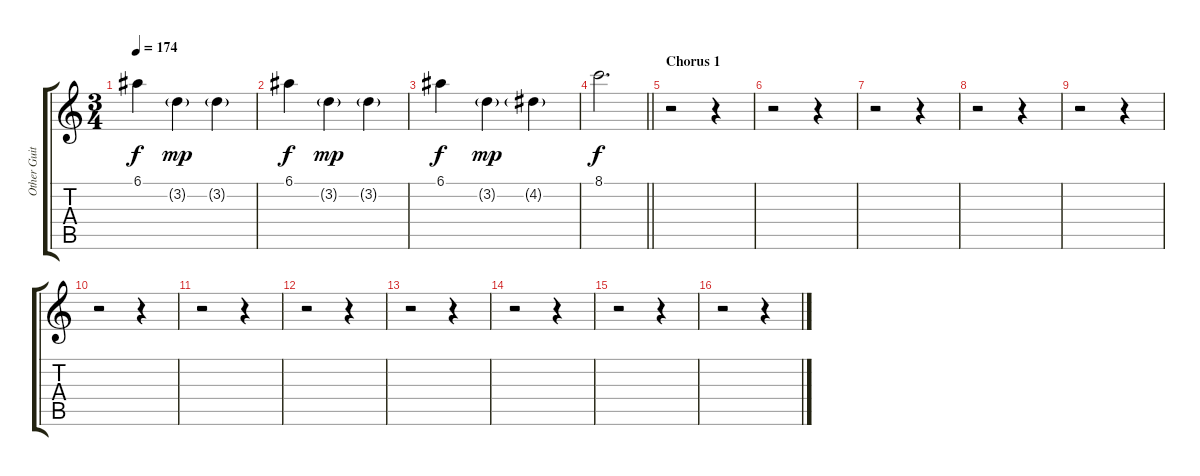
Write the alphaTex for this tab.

\track ("Other Guitar" "Other Guit") {instrument distortionguitar}
\staff {score tabs}
\tuning (E4 B3 G3 D3 A2 E2) {hide}
\ts (3 4)
\tempo 174
\clef g2
\ks c
6.1.4{dy f} 3.2{g}.4{dy mp} 3.2{g}.4 |
6.1.4{dy f} 3.2{g}.4{dy mp} 3.2{g}.4 |
6.1.4{dy f} 3.2{g}.4{dy mp} 4.2{g}.4 |
\barLineRight lightlight
8.1.2{d dy f} |
\section ("" "Chorus 1")
r.2{instrument distortionguitar} r.4 |
r.2 r.4 |
r.2 r.4 |
r.2 r.4 |
r.2 r.4 |
r.2 r.4 |
r.2 r.4 |
r.2 r.4 |
r.2 r.4 |
r.2 r.4 |
r.2 r.4 |
r.2 r.4
